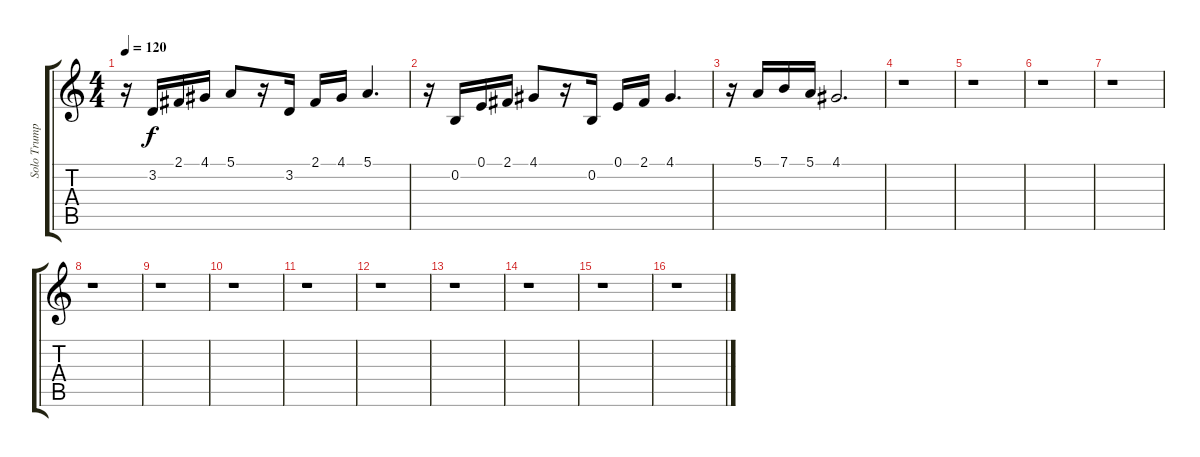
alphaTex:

\track ("Solo Trumpet" "Solo Trump") {instrument trumpet}
\staff {score tabs}
\tuning (E4 B3 G3 D3 A2 E2) {hide}
\ts (4 4)
\tempo 120
\clef g2
\ks c
r.16{dy f} 3.2.16 2.1.16 4.1.16 5.1.8 r.16 3.2.16 2.1.16 4.1.16 5.1.4{d} |
r.16 0.2.16 0.1.16 2.1.16 4.1.8 r.16 0.2.16 0.1.16 2.1.16 4.1.4{d} |
r.16 5.1.16 7.1.16 5.1.16 4.1.2{d} |
r.1 |
r.1 |
r.1 |
r.1 |
r.1 |
r.1 |
r.1 |
r.1 |
r.1 |
r.1 |
r.1 |
r.1 |
r.1
